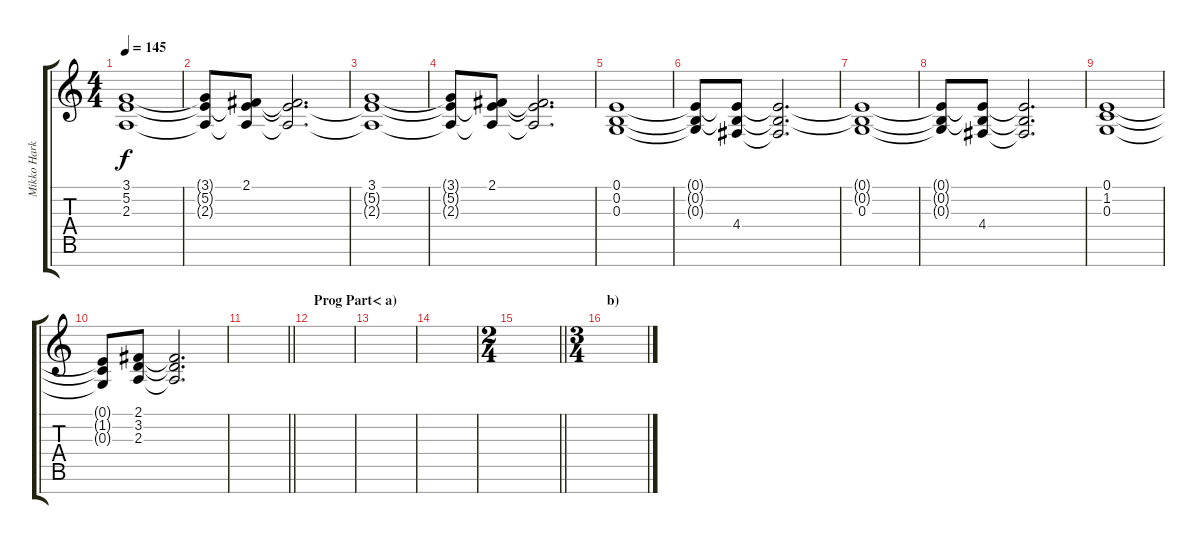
\track ("Mikko Harkin - keyboards" "Mikko Hark") {instrument lead2sawtooth}
\staff {score tabs}
\tuning (E4 B3 G3 D3 A2 E2 B1) {hide}
\ts (4 4)
\tempo 145
\clef g2
\ks aminor
(3.1 5.2 2.3).1{dy f} |
(3.1{t} 5.2{t} 2.3{t}).8 (2.1 5.2{t} 2.3{t}).8 (2.1{t} 5.2{t} 2.3{t}).2{d} |
(3.1 5.2{t} 2.3{t}).1 |
(3.1{t} 5.2{t} 2.3{t}).8 (2.1 5.2{t} 2.3{t}).8 (2.1{t} 5.2{t} 2.3{t}).2{d} |
(0.1 0.2 0.3).1 |
(0.1{t} 0.2{t} 0.3{t}).8 (0.1{t} 0.2{t} 4.4).8 (0.1{t} 0.2{t} 4.4{t}).2{d} |
(0.1{t} 0.2{t} 0.3).1 |
(0.1{t} 0.2{t} 0.3{t}).8 (0.1{t} 0.2{t} 4.4).8 (0.1{t} 0.2{t} 4.4{t}).2{d} |
(0.1 1.2 0.3).1 |
(0.1{t} 1.2{t} 0.3{t}).8 (2.1 3.2 2.3).8 (2.1{t} 3.2{t} 2.3{t}).2{d} |
\barLineRight lightlight
|
\section ("" "Prog Part< a)")
|
|
|
\ts (2 4)
\barLineRight lightlight
|
\ts (3 4)
\section ("" "b)")
